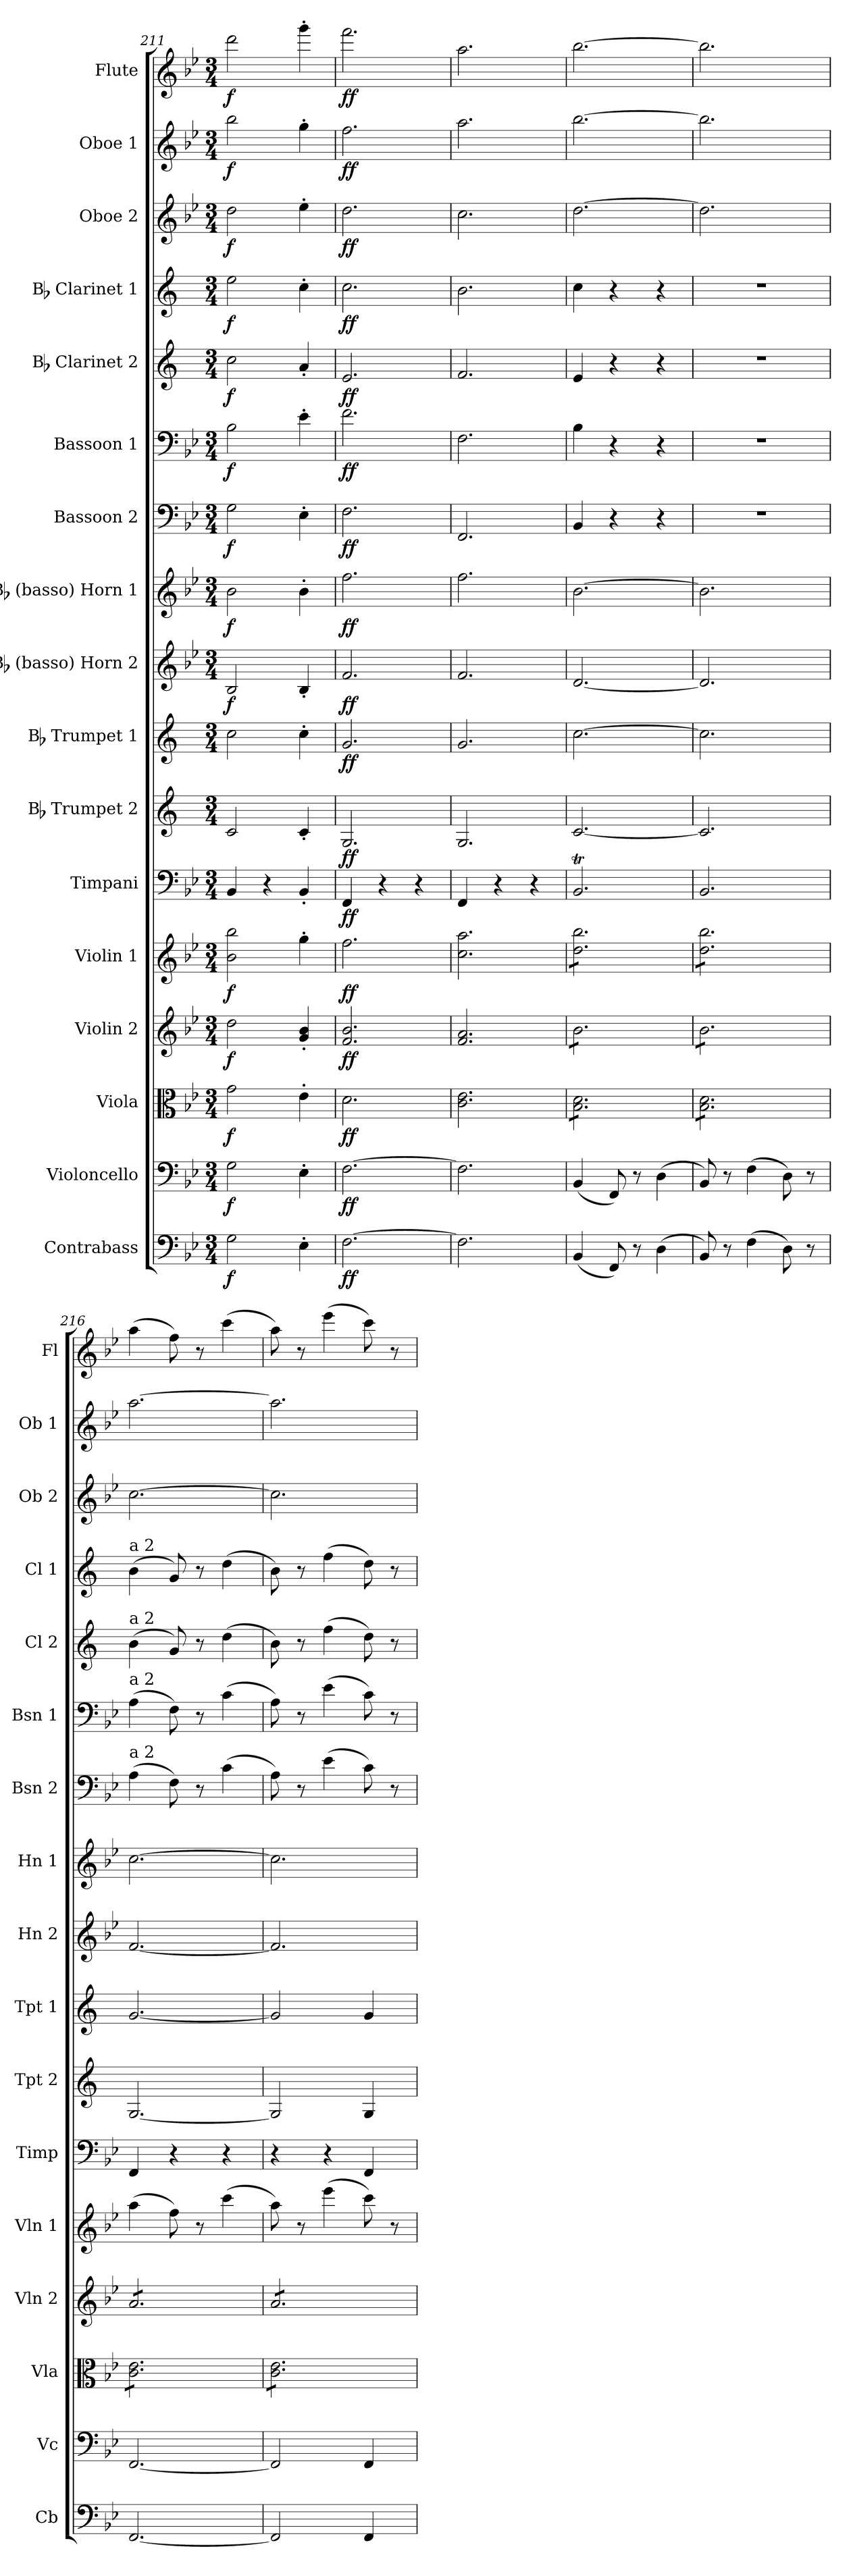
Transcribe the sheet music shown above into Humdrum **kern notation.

**kern	**dynam	**kern	**dynam	**kern	**dynam	**kern	**dynam	**kern	**dynam	**kern	**dynam	**kern	**dynam	**kern	**dynam	**kern	**dynam	**kern	**dynam	**kern	**dynam	**kern	**dynam	**kern	**dynam	**kern	**dynam	**kern	**dynam	**kern	**dynam	**kern	**dynam
*part17	*part17	*part16	*part16	*part15	*part15	*part14	*part14	*part13	*part13	*part12	*part12	*part11	*part11	*part10	*part10	*part9	*part9	*part8	*part8	*part7	*part7	*part6	*part6	*part5	*part5	*part4	*part4	*part3	*part3	*part2	*part2	*part1	*part1
*staff17	*staff17	*staff16	*staff16	*staff15	*staff15	*staff14	*staff14	*staff13	*staff13	*staff12	*staff12	*staff11	*staff11	*staff10	*staff10	*staff9	*staff9	*staff8	*staff8	*staff7	*staff7	*staff6	*staff6	*staff5	*staff5	*staff4	*staff4	*staff3	*staff3	*staff2	*staff2	*staff1	*staff1
*I"Contrabass	*	*I"Violoncello	*	*I"Viola	*	*I"Violin 2	*	*I"Violin 1	*	*I"Timpani	*	*I"Bb Trumpet 2	*	*I"Bb Trumpet 1	*	*I"Bb (basso) Horn 2	*	*I"Bb (basso) Horn 1	*	*I"Bassoon 2	*	*I"Bassoon 1	*	*I"Bb Clarinet 2	*	*I"Bb Clarinet 1	*	*I"Oboe 2	*	*I"Oboe 1	*	*I"Flute	*
*I'Cb	*	*I'Vc	*	*I'Vla	*	*I'Vln 2	*	*I'Vln 1	*	*I'Timp	*	*I'Tpt 2	*	*I'Tpt 1	*	*I'Hn 2	*	*I'Hn 1	*	*I'Bsn 2	*	*I'Bsn 1	*	*I'Cl 2	*	*I'Cl 1	*	*I'Ob 2	*	*I'Ob 1	*	*I'Fl	*
*clefF4	*	*clefF4	*	*clefC3	*	*clefG2	*	*clefG2	*	*clefF4	*	*clefG2	*	*clefG2	*	*clefG2	*	*clefG2	*	*clefF4	*	*clefF4	*	*clefG2	*	*clefG2	*	*clefG2	*	*clefG2	*	*clefG2	*
*ITrd7c12	*	*	*	*	*	*	*	*	*	*	*	*ITrd1c2	*	*ITrd1c2	*	*ITrd8c14	*	*ITrd8c14	*	*	*	*	*	*ITrd1c2	*	*ITrd1c2	*	*	*	*	*	*	*
*k[b-e-]	*	*k[b-e-]	*	*k[b-e-]	*	*k[b-e-]	*	*k[b-e-]	*	*k[b-e-]	*	*k[b-e-]	*	*k[b-e-]	*	*k[b-e-]	*	*k[b-e-]	*	*k[b-e-]	*	*k[b-e-]	*	*k[b-e-]	*	*k[b-e-]	*	*k[b-e-]	*	*k[b-e-]	*	*k[b-e-]	*
*M3/4	*	*M3/4	*	*M3/4	*	*M3/4	*	*M3/4	*	*M3/4	*	*M3/4	*	*M3/4	*	*M3/4	*	*M3/4	*	*M3/4	*	*M3/4	*	*M3/4	*	*M3/4	*	*M3/4	*	*M3/4	*	*M3/4	*
=211	=211	=211	=211	=211	=211	=211	=211	=211	=211	=211	=211	=211	=211	=211	=211	=211	=211	=211	=211	=211	=211	=211	=211	=211	=211	=211	=211	=211	=211	=211	=211	=211	=211
!	!LO:DY:b	!	!LO:DY:b	!	!LO:DY:b	!	!LO:DY:b	!	!LO:DY:b	!	!	!	!	!	!	!	!LO:DY:b	!	!LO:DY:b	!	!LO:DY:b	!	!LO:DY:b	!	!LO:DY:b	!	!LO:DY:b	!	!LO:DY:b	!	!LO:DY:b	!	!LO:DY:b
2GG\	f	2G\	f	2g\	f	2dd\	f	2b-\ 2bb-\	f	4BB-/	.	2B-/	.	2b-\	.	2BB-/	f	2B-\	f	2G\	f	2B-\	f	2b-\	f	2dd\	f	2dd\	f	2bb-\	f	2ddd\	f
.	.	.	.	.	.	.	.	.	.	4r	.	.	.	.	.	.	.	.	.	.	.	.	.	.	.	.	.	.	.	.	.	.	.
4EE-'\	.	4E-'\	.	4e-'\	.	4g/' 4b-/'	.	4gg'\	.	4BB-'/	.	4B-'/	.	4b-'\	.	4BB-'/	.	4B-'\	.	4E-'\	.	4e-'\	.	4g'/	.	4b-'\	.	4ee-'\	.	4gg'\	.	4ggg'\	.
=212	=212	=212	=212	=212	=212	=212	=212	=212	=212	=212	=212	=212	=212	=212	=212	=212	=212	=212	=212	=212	=212	=212	=212	=212	=212	=212	=212	=212	=212	=212	=212	=212	=212
!	!LO:DY:b	!	!LO:DY:b	!	!LO:DY:b	!	!LO:DY:b	!	!LO:DY:b	!	!LO:DY:b	!	!LO:DY:b	!	!LO:DY:b	!	!LO:DY:b	!	!LO:DY:b	!	!LO:DY:b	!	!LO:DY:b	!	!LO:DY:b	!	!LO:DY:b	!	!LO:DY:b	!	!LO:DY:b	!	!LO:DY:b
[2.FF\	ff	[2.F\	ff	2.d\	ff	2.f/ 2.b-/	ff	2.ff\	ff	4FF/	ff	2.F/	ff	2.f/	ff	2.F/	ff	2.f\	ff	2.F\	ff	2.f\	ff	2.d/	ff	2.b-\	ff	2.dd\	ff	2.ff\	ff	2.fff\	ff
.	.	.	.	.	.	.	.	.	.	4r	.	.	.	.	.	.	.	.	.	.	.	.	.	.	.	.	.	.	.	.	.	.	.
.	.	.	.	.	.	.	.	.	.	4r	.	.	.	.	.	.	.	.	.	.	.	.	.	.	.	.	.	.	.	.	.	.	.
=213	=213	=213	=213	=213	=213	=213	=213	=213	=213	=213	=213	=213	=213	=213	=213	=213	=213	=213	=213	=213	=213	=213	=213	=213	=213	=213	=213	=213	=213	=213	=213	=213	=213
2.FF\]	.	2.F\]	.	2.c\ 2.e-\	.	2.f/ 2.a/	.	2.cc\ 2.aa\	.	4FF/	.	2.F/	.	2.f/	.	2.F/	.	2.f\	.	2.FF/	.	2.F\	.	2.e-/	.	2.a\	.	2.cc\	.	2.aa\	.	2.aa\	.
.	.	.	.	.	.	.	.	.	.	4r	.	.	.	.	.	.	.	.	.	.	.	.	.	.	.	.	.	.	.	.	.	.	.
.	.	.	.	.	.	.	.	.	.	4r	.	.	.	.	.	.	.	.	.	.	.	.	.	.	.	.	.	.	.	.	.	.	.
!!LO:PB:g=z
=214	=214	=214	=214	=214	=214	=214	=214	=214	=214	=214	=214	=214	=214	=214	=214	=214	=214	=214	=214	=214	=214	=214	=214	=214	=214	=214	=214	=214	=214	=214	=214	=214	=214
*	*	*	*	*tremolo	*	*	*	*	*	*	*	*	*	*	*	*	*	*	*	*	*	*	*	*	*	*	*	*	*	*	*	*	*
*	*	*	*	*	*	*tremolo	*	*	*	*	*	*	*	*	*	*	*	*	*	*	*	*	*	*	*	*	*	*	*	*	*	*	*
*	*	*	*	*	*	*	*	*tremolo	*	*	*	*	*	*	*	*	*	*	*	*	*	*	*	*	*	*	*	*	*	*	*	*	*
(4BBB-/	.	(4BB-/	.	8B-\ 8d\L	.	8b-\L	.	8dd\ 8bb-\L	.	2.BB-T/	.	[2.B-/	.	[2.b-\	.	[2.D/	.	[2.B-\	.	4BB-/	.	4B-\	.	4d/	.	4b-\	.	[2.dd\	.	[2.bb-\	.	[2.bb-\	.
.	.	.	.	8B-\ 8d\	.	8b-\	.	8dd\ 8bb-\	.	.	.	.	.	.	.	.	.	.	.	.	.	.	.	.	.	.	.	.	.	.	.	.	.
8FFF/)	.	8FF/)	.	8B-\ 8d\	.	8b-\	.	8dd\ 8bb-\	.	.	.	.	.	.	.	.	.	.	.	4r	.	4r	.	4r	.	4r	.	.	.	.	.	.	.
8r	.	8r	.	8B-\ 8d\	.	8b-\	.	8dd\ 8bb-\	.	.	.	.	.	.	.	.	.	.	.	.	.	.	.	.	.	.	.	.	.	.	.	.	.
(4DD\	.	(4D\	.	8B-\ 8d\	.	8b-\	.	8dd\ 8bb-\	.	.	.	.	.	.	.	.	.	.	.	4r	.	4r	.	4r	.	4r	.	.	.	.	.	.	.
.	.	.	.	8B-\ 8d\J	.	8b-\J	.	8dd\ 8bb-\J	.	.	.	.	.	.	.	.	.	.	.	.	.	.	.	.	.	.	.	.	.	.	.	.	.
=215	=215	=215	=215	=215	=215	=215	=215	=215	=215	=215	=215	=215	=215	=215	=215	=215	=215	=215	=215	=215	=215	=215	=215	=215	=215	=215	=215	=215	=215	=215	=215	=215	=215
8BBB-/)	.	8BB-/)	.	8B-\ 8d\L	.	8b-\L	.	8dd\ 8bb-\L	.	2.BB-TTT/	.	2.B-/]	.	2.b-\]	.	2.D/]	.	2.B-\]	.	2.r	.	2.r	.	2.r	.	2.r	.	2.dd\]	.	2.bb-\]	.	2.bb-\]	.
8r	.	8r	.	8B-\ 8d\	.	8b-\	.	8dd\ 8bb-\	.	.	.	.	.	.	.	.	.	.	.	.	.	.	.	.	.	.	.	.	.	.	.	.	.
(4FF\	.	(4F\	.	8B-\ 8d\	.	8b-\	.	8dd\ 8bb-\	.	.	.	.	.	.	.	.	.	.	.	.	.	.	.	.	.	.	.	.	.	.	.	.	.
.	.	.	.	8B-\ 8d\	.	8b-\	.	8dd\ 8bb-\	.	.	.	.	.	.	.	.	.	.	.	.	.	.	.	.	.	.	.	.	.	.	.	.	.
8DD\)	.	8D\)	.	8B-\ 8d\	.	8b-\	.	8dd\ 8bb-\	.	.	.	.	.	.	.	.	.	.	.	.	.	.	.	.	.	.	.	.	.	.	.	.	.
8r	.	8r	.	8B-\ 8d\J	.	8b-\J	.	8dd\ 8bb-\J	.	.	.	.	.	.	.	.	.	.	.	.	.	.	.	.	.	.	.	.	.	.	.	.	.
*	*	*	*	*	*	*	*	*Xtremolo	*	*	*	*	*	*	*	*	*	*	*	*	*	*	*	*	*	*	*	*	*	*	*	*	*
=216	=216	=216	=216	=216	=216	=216	=216	=216	=216	=216	=216	=216	=216	=216	=216	=216	=216	=216	=216	=216	=216	=216	=216	=216	=216	=216	=216	=216	=216	=216	=216	=216	=216
!	!	!	!	!	!	!	!	!	!	!	!	!	!	!	!	!	!	!	!	!	!	!	!	!	!	!LO:TX:a:t=a 2	!	!	!	!	!	!	!
!	!	!	!	!	!	!	!	!	!	!	!	!	!	!	!	!	!	!	!	!	!	!	!	!LO:TX:a:t=a 2	!	!	!	!	!	!	!	!	!
!	!	!	!	!	!	!	!	!	!	!	!	!	!	!	!	!	!	!	!	!	!	!LO:TX:a:t=a 2	!	!	!	!	!	!	!	!	!	!	!
!	!	!	!	!	!	!	!	!	!	!	!	!	!	!	!	!	!	!	!	!LO:TX:a:t=a 2	!	!	!	!	!	!	!	!	!	!	!	!	!
[2.FFF/	.	[2.FF/	.	8c\ 8e-\L	.	8a/L	.	(4aa\	.	4FF/	.	[2.F/	.	[2.f/	.	[2.F/	.	[2.c\	.	(4A\	.	(4A\	.	(4a\	.	(4a\	.	[2.cc\	.	[2.aa\	.	(4aa\	.
.	.	.	.	8c\ 8e-\	.	8a/	.	.	.	.	.	.	.	.	.	.	.	.	.	.	.	.	.	.	.	.	.	.	.	.	.	.	.
.	.	.	.	8c\ 8e-\	.	8a/	.	8ff\)	.	4r	.	.	.	.	.	.	.	.	.	8F\)	.	8F\)	.	8f/)	.	8f/)	.	.	.	.	.	8ff\)	.
.	.	.	.	8c\ 8e-\	.	8a/	.	8r	.	.	.	.	.	.	.	.	.	.	.	8r	.	8r	.	8r	.	8r	.	.	.	.	.	8r	.
.	.	.	.	8c\ 8e-\	.	8a/	.	(4ccc\	.	4r	.	.	.	.	.	.	.	.	.	(4c\	.	(4c\	.	(4cc\	.	(4cc\	.	.	.	.	.	(4ccc\	.
.	.	.	.	8c\ 8e-\J	.	8a/J	.	.	.	.	.	.	.	.	.	.	.	.	.	.	.	.	.	.	.	.	.	.	.	.	.	.	.
=217	=217	=217	=217	=217	=217	=217	=217	=217	=217	=217	=217	=217	=217	=217	=217	=217	=217	=217	=217	=217	=217	=217	=217	=217	=217	=217	=217	=217	=217	=217	=217	=217	=217
2FFF/]	.	2FF/]	.	8c\ 8e-\L	.	8a/L	.	8aa\)	.	4r	.	2F/]	.	2f/]	.	2.F/]	.	2.c\]	.	8A\)	.	8A\)	.	8a\)	.	8a\)	.	2.cc\]	.	2.aa\]	.	8aa\)	.
.	.	.	.	8c\ 8e-\	.	8a/	.	8r	.	.	.	.	.	.	.	.	.	.	.	8r	.	8r	.	8r	.	8r	.	.	.	.	.	8r	.
.	.	.	.	8c\ 8e-\	.	8a/	.	(4eee-\	.	4r	.	.	.	.	.	.	.	.	.	(4e-\	.	(4e-\	.	(4ee-\	.	(4ee-\	.	.	.	.	.	(4eee-\	.
.	.	.	.	8c\ 8e-\	.	8a/	.	.	.	.	.	.	.	.	.	.	.	.	.	.	.	.	.	.	.	.	.	.	.	.	.	.	.
4FFF/	.	4FF/	.	8c\ 8e-\	.	8a/	.	8ccc\)	.	4FF/	.	4F/	.	4f/	.	.	.	.	.	8c\)	.	8c\)	.	8cc\)	.	8cc\)	.	.	.	.	.	8ccc\)	.
.	.	.	.	8c\ 8e-\J	.	8a/J	.	8r	.	.	.	.	.	.	.	.	.	.	.	8r	.	8r	.	8r	.	8r	.	.	.	.	.	8r	.
*	*	*	*	*	*	*Xtremolo	*	*	*	*	*	*	*	*	*	*	*	*	*	*	*	*	*	*	*	*	*	*	*	*	*	*	*
*	*	*	*	*Xtremolo	*	*	*	*	*	*	*	*	*	*	*	*	*	*	*	*	*	*	*	*	*	*	*	*	*	*	*	*	*
=	=	=	=	=	=	=	=	=	=	=	=	=	=	=	=	=	=	=	=	=	=	=	=	=	=	=	=	=	=	=	=	=	=
*-	*-	*-	*-	*-	*-	*-	*-	*-	*-	*-	*-	*-	*-	*-	*-	*-	*-	*-	*-	*-	*-	*-	*-	*-	*-	*-	*-	*-	*-	*-	*-	*-	*-
